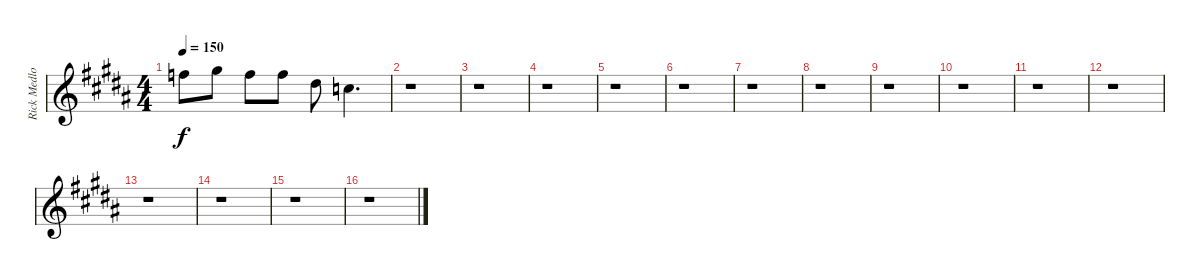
\track ("Rick Medlocke Vocals" "Rick Medlo") {instrument violin}
\staff {score}
\tuning (Eb4 Bb3 Gb3 Db3 Ab2 Eb2) {hide}
\ts (4 4)
\tempo 150
\clef g2
\ks b
14.1{t}.8{dy f} 17.1.8 14.1.8 14.1.8 17.2.8 14.2.4{d} |
r.1 |
r.1 |
r.1 |
r.1 |
r.1 |
r.1 |
r.1 |
r.1 |
r.1 |
r.1 |
r.1 |
r.1 |
r.1 |
r.1 |
r.1
